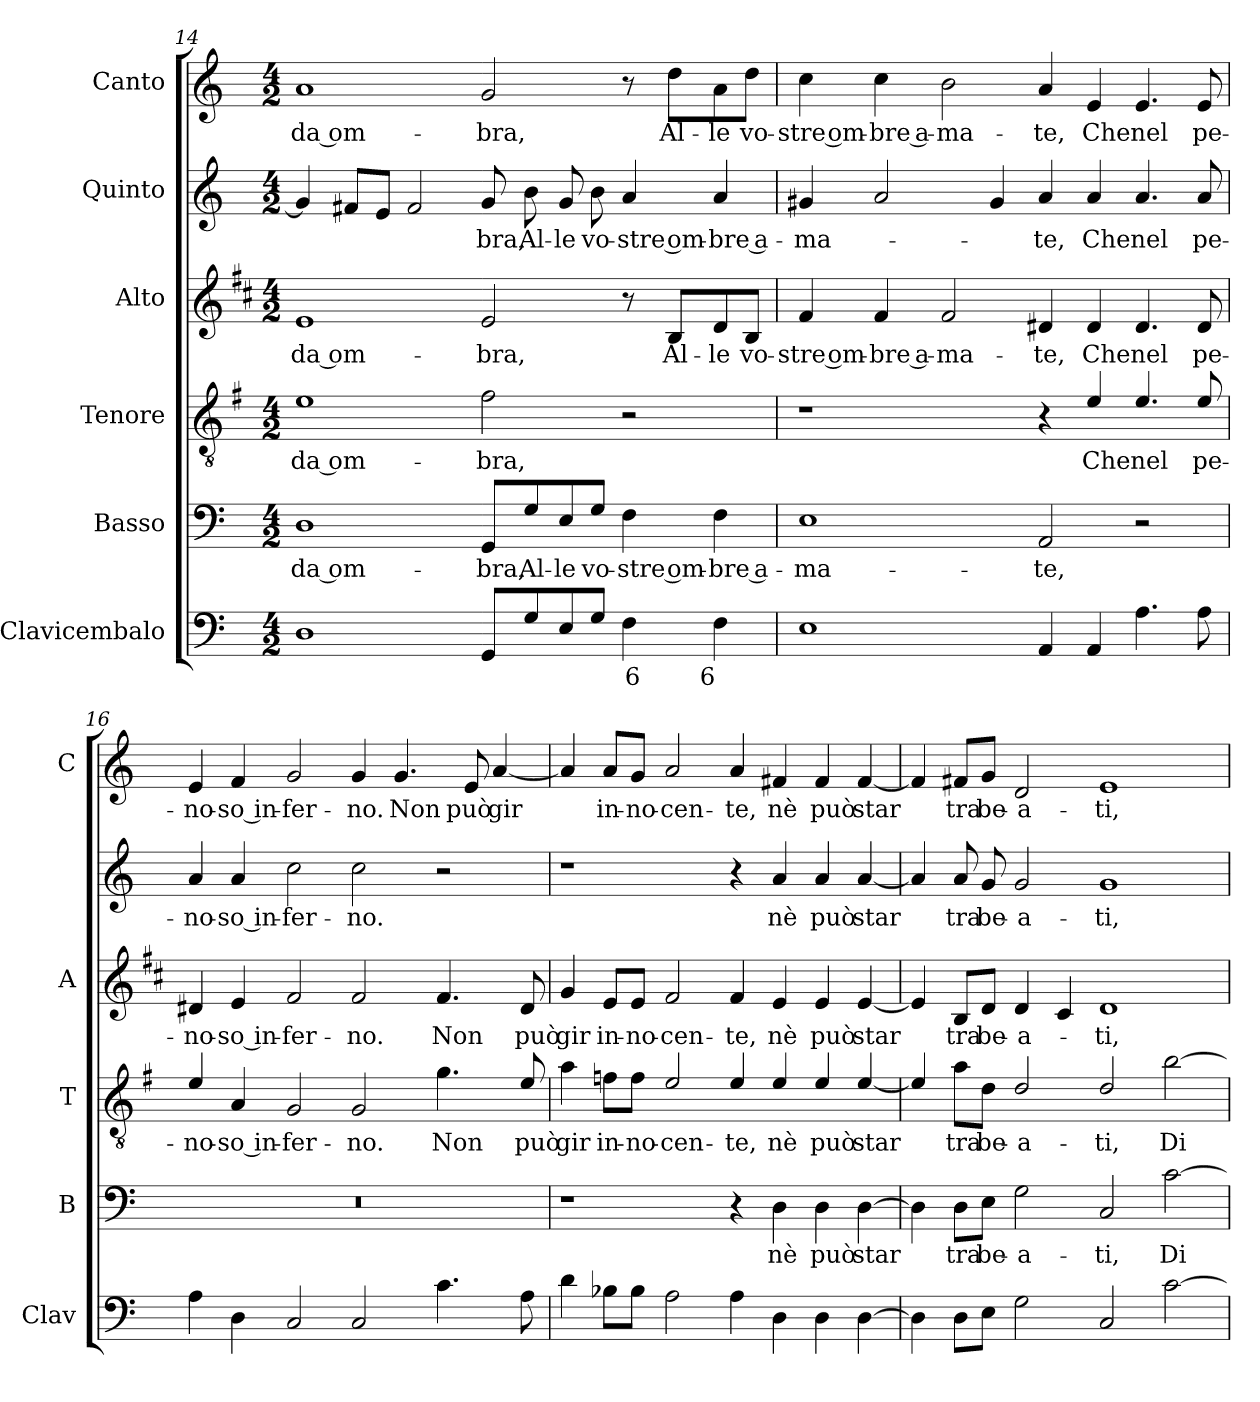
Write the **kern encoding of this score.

**kern	**text	**kern	**text	**kern	**text	**kern	**text	**kern	**text	**kern	**text
*part6	*part6	*part5	*part5	*part4	*part4	*part3	*part3	*part2	*part2	*part1	*part1
*staff6	*staff6	*staff5	*staff5	*staff4	*staff4	*staff3	*staff3	*staff2	*staff2	*staff1	*staff1
*I"Clavicembalo	*	*I"Basso	*	*I"Tenore	*	*I"Alto	*	*I"Quinto	*	*I"Canto	*
*I'Clav	*	*I'B	*	*I'T	*	*I'A	*	*	*	*I'C	*
!!LO:LB:g=z
*clefF4	*	*clefF4	*	*clefGv2	*	*clefG2	*	*clefG2	*	*clefG2	*
*	*	*	*	*ITrd4c7	*	*ITrd1c2	*	*	*	*	*
*k[]	*	*k[]	*	*k[]	*	*k[]	*	*k[]	*	*k[]	*
*C:	*	*C:	*	*C:	*	*C:	*	*C:	*	*C:	*
*M4/2	*	*M4/2	*	*M4/2	*	*M4/2	*	*M4/2	*	*M4/2	*
=14	=14	=14	=14	=14	=14	=14	=14	=14	=14	=14	=14
!	!	!	!LO:LY:b	!	!LO:LY:b	!	!LO:LY:b	!	!	!	!LO:LY:b
1D	.	1D	-da om-	1A	-da om-	1d	-da om-	4g/]	.	1a	-da om-
.	.	.	.	.	.	.	.	8f#X/L	.	.	.
.	.	.	.	.	.	.	.	8e/J	.	.	.
.	.	.	.	.	.	.	.	2f#/	.	.	.
!	!	!	!LO:LY:b	!	!LO:LY:b	!	!LO:LY:b	!	!LO:LY:b	!	!LO:LY:b
8GG/L	.	8GG/L	-bra,	2B\	-bra,	2d/	-bra,	8g/	-bra,	2g/	-bra,
!	!	!	!LO:LY:b	!	!	!	!	!	!LO:LY:b	!	!
8G/	.	8G/	Al-	.	.	.	.	8b\	Al-	.	.
!	!	!	!LO:LY:b	!	!	!	!	!	!LO:LY:b	!	!
8E/	.	8E/	-le	.	.	.	.	8g/	-le	.	.
!	!	!	!LO:LY:b	!	!	!	!	!	!LO:LY:b	!	!
8G/J	.	8G/J	vo-	.	.	.	.	8b\	vo-	.	.
!	!LO:LY:b	!	!LO:LY:b	!	!	!	!	!	!LO:LY:b	!	!
4F\	6	4F\	-stre om-	2r	.	8r	.	4a/	-stre om-	8r	.
!	!	!	!	!	!	!	!LO:LY:b	!	!	!	!LO:LY:b
.	.	.	.	.	.	8A/L	Al-	.	.	8dd\L	Al-
!	!LO:LY:b	!	!LO:LY:b	!	!	!	!LO:LY:b	!	!LO:LY:b	!	!LO:LY:b
4F\	6	4F\	-bre a-	.	.	8c/	-le	4a/	-bre a-	8a\	-le
!	!	!	!	!	!	!	!LO:LY:b	!	!	!	!LO:LY:b
.	.	.	.	.	.	8A/J	vo-	.	.	8dd\J	vo-
=15	=15	=15	=15	=15	=15	=15	=15	=15	=15	=15	=15
!	!	!	!LO:LY:b	!	!	!	!LO:LY:b	!	!LO:LY:b	!	!LO:LY:b
1E	.	1E	-ma-	1r	.	4e/	-stre om-	4g#X/	-ma-	4cc\	-stre om-
!	!	!	!	!	!	!	!LO:LY:b	!	!	!	!LO:LY:b
.	.	.	.	.	.	4e/	-bre a-	2a/	.	4cc\	-bre a-
!	!	!	!	!	!	!	!LO:LY:b	!	!	!	!LO:LY:b
.	.	.	.	.	.	2e/	-ma-	.	.	2b\	-ma-
.	.	.	.	.	.	.	.	4g#/	.	.	.
!	!	!	!LO:LY:b	!	!	!	!LO:LY:b	!	!LO:LY:b	!	!LO:LY:b
4AA/	.	2AA/	-te,	4r	.	4c#X/	-te,	4a/	-te,	4a/	-te,
!	!	!	!	!	!LO:LY:b	!	!LO:LY:b	!	!LO:LY:b	!	!LO:LY:b
4AA/	.	.	.	4A/	Che	4c#/	Che	4a/	Che	4e/	Che
!	!	!	!	!	!LO:LY:b	!	!LO:LY:b	!	!LO:LY:b	!	!LO:LY:b
4.A\	.	2r	.	4.A/	nel	4.c#/	nel	4.a/	nel	4.e/	nel
!	!	!	!	!	!LO:LY:b	!	!LO:LY:b	!	!LO:LY:b	!	!LO:LY:b
8A\	.	.	.	8A/	pe-	8c#/	pe-	8a/	pe-	8e/	pe-
=16	=16	=16	=16	=16	=16	=16	=16	=16	=16	=16	=16
!	!	!	!	!	!LO:LY:b	!	!LO:LY:b	!	!LO:LY:b	!	!LO:LY:b
4A\	.	0r	.	4A/	-no-	4c#X/	-no-	4a/	-no-	4e/	-no-
!	!	!	!	!	!LO:LY:b	!	!LO:LY:b	!	!LO:LY:b	!	!LO:LY:b
4D\	.	.	.	4D/	-so in-	4d/	-so in-	4a/	-so in-	4f/	-so in-
!	!	!	!	!	!LO:LY:b	!	!LO:LY:b	!	!LO:LY:b	!	!LO:LY:b
2C/	.	.	.	2C/	-fer-	2e/	-fer-	2cc\	-fer-	2g/	-fer-
!	!	!	!	!	!LO:LY:b	!	!LO:LY:b	!	!LO:LY:b	!	!LO:LY:b
2C/	.	.	.	2C/	-no.	2e/	-no.	2cc\	-no.	4g/	-no.
!	!	!	!	!	!	!	!	!	!	!	!LO:LY:b
.	.	.	.	.	.	.	.	.	.	4.g/	Non
!	!	!	!	!	!LO:LY:b	!	!LO:LY:b	!	!	!	!
4.c\	.	.	.	4.c\	Non	4.e/	Non	2r	.	.	.
!	!	!	!	!	!	!	!	!	!	!	!LO:LY:b
.	.	.	.	.	.	.	.	.	.	8e/	può
!	!	!	!	!	!	!	!	!	!	!	!LO:LY:b
.	.	.	.	.	.	.	.	.	.	[4a/	gir
!	!	!	!	!	!LO:LY:b	!	!LO:LY:b	!	!	!	!
8A\	.	.	.	8A/	può	8c#/	può	.	.	.	.
!!LO:PB:g=z
=17	=17	=17	=17	=17	=17	=17	=17	=17	=17	=17	=17
!	!	!	!	!	!LO:LY:b	!	!LO:LY:b	!	!	!	!
4d\	.	1r	.	4d\	gir	4f/	gir	1r	.	4a/]	.
!	!	!	!	!	!LO:LY:b	!	!LO:LY:b	!	!	!	!LO:LY:b
8B-X\L	.	.	.	8B-X\L	in-	8d/L	in-	.	.	8a/L	in-
!	!	!	!	!	!LO:LY:b	!	!LO:LY:b	!	!	!	!LO:LY:b
8B-\J	.	.	.	8B-\J	-no-	8d/J	-no-	.	.	8g/J	-no-
!	!	!	!	!	!LO:LY:b	!	!LO:LY:b	!	!	!	!LO:LY:b
2A\	.	.	.	2A/	-cen-	2e/	-cen-	.	.	2a/	-cen-
!	!	!	!	!	!LO:LY:b	!	!LO:LY:b	!	!	!	!LO:LY:b
4A\	.	4r	.	4A/	-te,	4e/	-te,	4r	.	4a/	-te,
!	!	!	!LO:LY:b	!	!LO:LY:b	!	!LO:LY:b	!	!LO:LY:b	!	!LO:LY:b
4D\	.	4D\	nè	4A/	nè	4d/	nè	4a/	nè	4f#X/	nè
!	!	!	!LO:LY:b	!	!LO:LY:b	!	!LO:LY:b	!	!LO:LY:b	!	!LO:LY:b
4D\	.	4D\	può	4A/	può	4d/	può	4a/	può	4f#/	può
!	!	!	!LO:LY:b	!	!LO:LY:b	!	!LO:LY:b	!	!LO:LY:b	!	!LO:LY:b
[4D\	.	[4D\	star	[4A/	star	[4d/	star	[4a/	star	[4f#/	star
=18	=18	=18	=18	=18	=18	=18	=18	=18	=18	=18	=18
4D\]	.	4D\]	.	4A/]	.	4d/]	.	4a/]	.	4f#/]	.
!	!	!	!LO:LY:b	!	!LO:LY:b	!	!LO:LY:b	!	!LO:LY:b	!	!LO:LY:b
8D\L	.	8D\L	tra	8d\L	tra	8A/L	tra	8a/	tra	8f#X/L	tra
!	!	!	!LO:LY:b	!	!LO:LY:b	!	!LO:LY:b	!	!LO:LY:b	!	!LO:LY:b
8E\J	.	8E\J	be-	8G\J	be-	8c/J	be-	8g/	be-	8g/J	be-
!	!	!	!LO:LY:b	!	!LO:LY:b	!	!LO:LY:b	!	!LO:LY:b	!	!LO:LY:b
2G\	.	2G\	-a-	2G/	-a-	4c/	-a-	2g/	-a-	2d/	-a-
.	.	.	.	.	.	4B/	.	.	.	.	.
!	!	!	!LO:LY:b	!	!LO:LY:b	!	!LO:LY:b	!	!LO:LY:b	!	!LO:LY:b
2C/	.	2C/	-ti,	2G/	-ti,	1c	-ti,	1g	-ti,	1e	-ti,
!	!	!	!LO:LY:b	!	!LO:LY:b	!	!	!	!	!	!
[2c\	.	[2c\	Di-	[2e\	Di-	.	.	.	.	.	.
=	=	=	=	=	=	=	=	=	=	=	=
*-	*-	*-	*-	*-	*-	*-	*-	*-	*-	*-	*-
